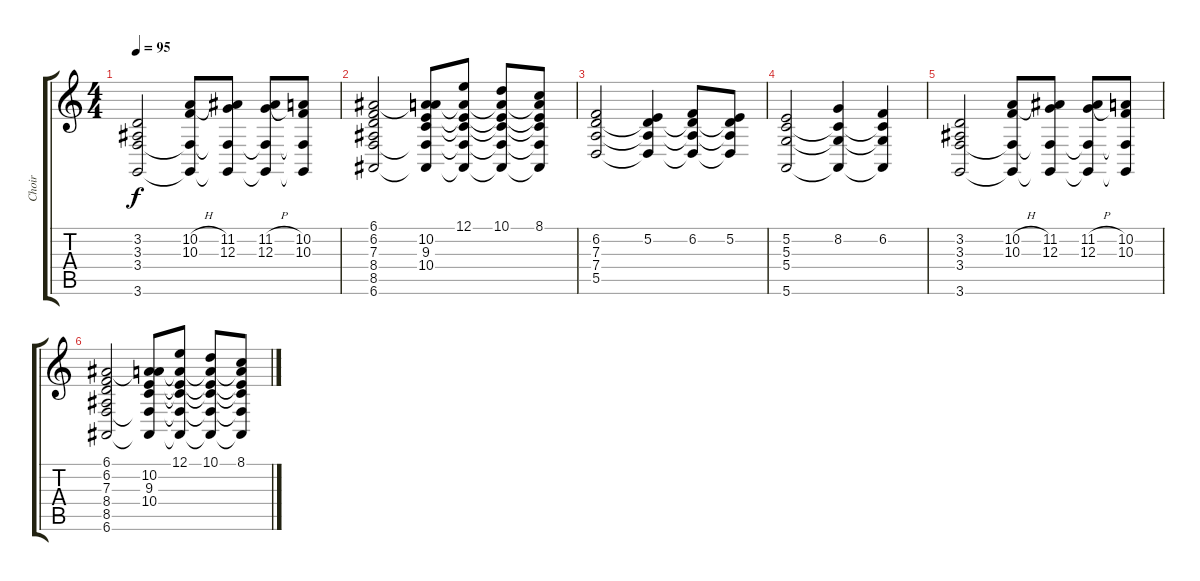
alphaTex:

\track ("Choir" "Choir") {instrument choiraahs}
\staff {score tabs}
\tuning (E4 B3 G3 D3 A2 E2) {hide}
\ts (4 4)
\tempo 95
\clef g2
\ks c
(3.2 3.3 3.4 3.6).2{dy f} (10.2{h} 10.3{h} 3.4{t} 3.6{t}).8 (11.2 12.3 3.4{t} 3.6{t}).8 (11.2{h} 12.3{h} 3.4{t} 3.6{t}).8 (10.2 10.3 3.4{t} 3.6{t}).8 |
(6.1 6.2 7.3 8.4 8.5 6.6).2 (6.1{t} 10.2 9.3 10.4 8.5{t} 6.6{t}).8 (12.1 10.2{t} 9.3{t} 10.4{t} 8.5{t} 6.6{t}).8 (10.1 10.2{t} 9.3{t} 10.4{t} 8.5{t} 6.6{t}).8 (8.1 10.2{t} 9.3{t} 10.4{t} 8.5{t} 6.6{t}).8 |
(6.2 7.3 7.4 5.5).2 (5.2 7.3{t} 7.4{t} 5.5{t}).4 (6.2 7.3{t} 7.4{t} 5.5{t}).8 (5.2 7.3{t} 7.4{t} 5.5{t}).8 |
(5.2 5.3 5.4 5.6).2 (8.2 5.3{t} 5.4{t} 5.6{t}).4 (6.2 5.3{t} 5.4{t} 5.6{t}).4 |
(3.2 3.3 3.4 3.6).2 (10.2{h} 10.3{h} 3.4{t} 3.6{t}).8 (11.2 12.3 3.4{t} 3.6{t}).8 (11.2{h} 12.3{h} 3.4{t} 3.6{t}).8 (10.2 10.3 3.4{t} 3.6{t}).8 |
(6.1 6.2 7.3 8.4 8.5 6.6).2 (6.1{t} 10.2 9.3 10.4 8.5{t} 6.6{t}).8 (12.1 10.2{t} 9.3{t} 10.4{t} 8.5{t} 6.6{t}).8 (10.1 10.2{t} 9.3{t} 10.4{t} 8.5{t} 6.6{t}).8 (8.1 10.2{t} 9.3{t} 10.4{t} 8.5{t} 6.6{t}).8
